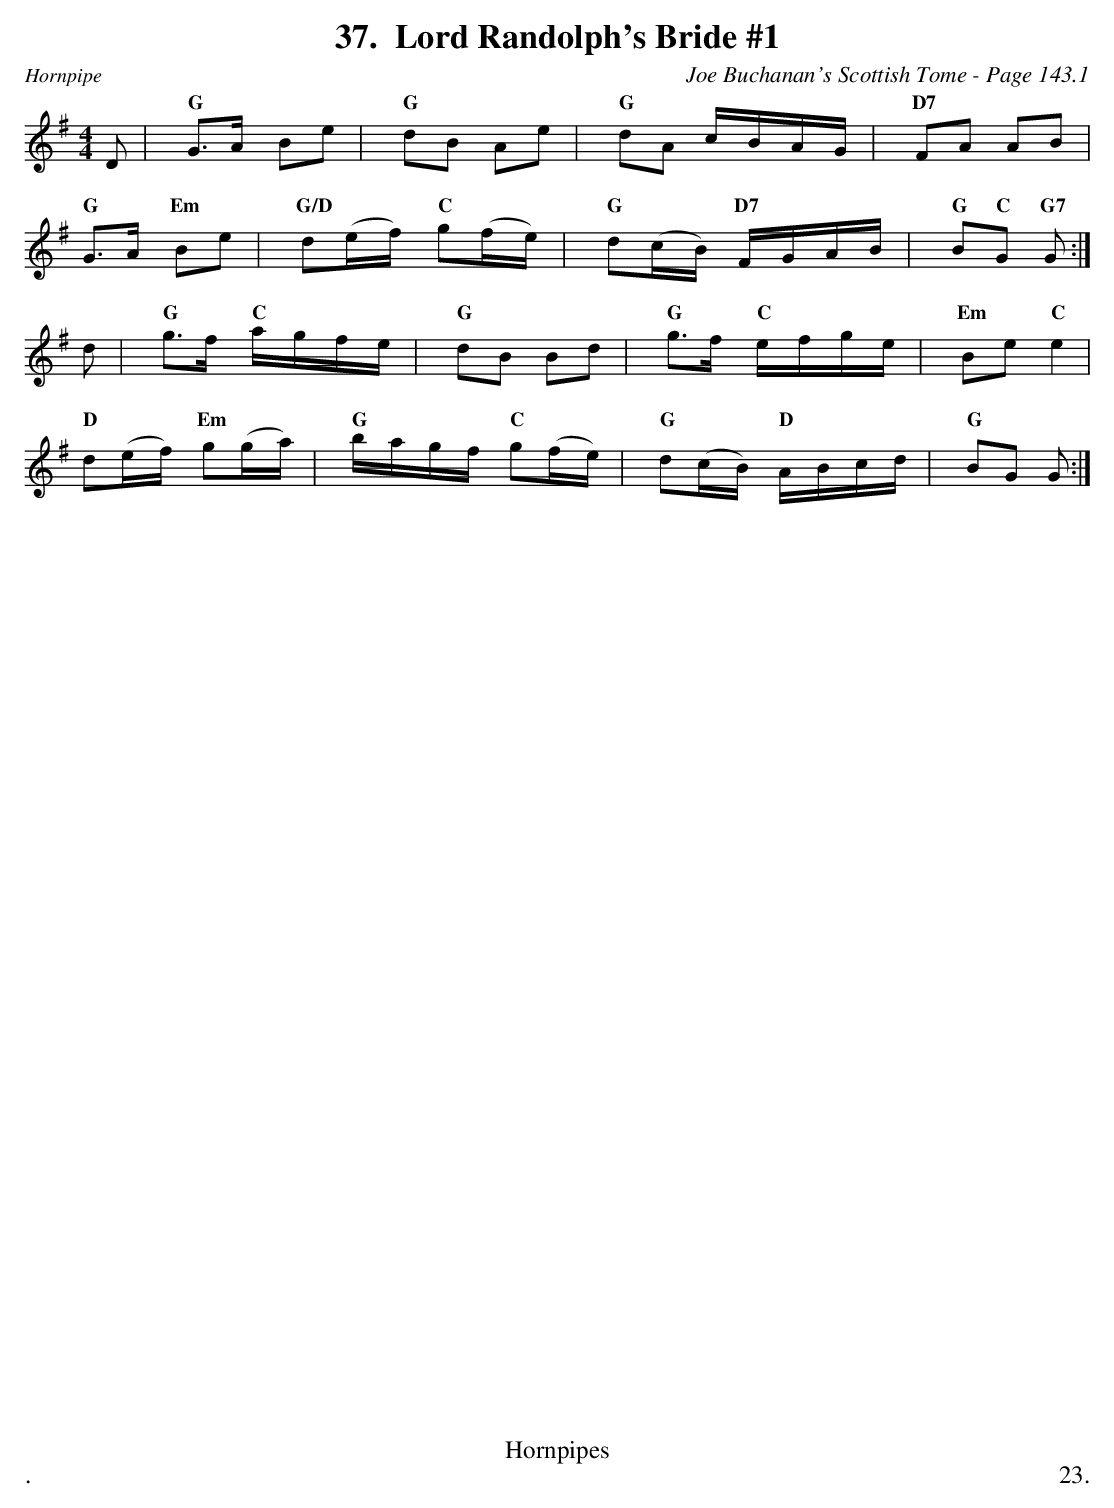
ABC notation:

X:1
T:Lord Randolph's Bride #1
C:Joe Buchanan's Scottish Tome - Page 143.1
L:1/8
M:4/4
K:G
D | "G"G>A Be | "G"dB Ae | "G"dA c/B/A/G/ | "D7"FA AB |
"G"G>A "Em"Be |  "G/D"d(e/f/) "C"g(f/e/) | "G"d(c/B/) "D7"F/G/A/B/ |  "G"B"C"G "G7"G :|
d | "G"g>f "C"a/g/f/e/ | "G"dB Bd | "G"g>f "C"e/f/g/e/ | "Em"Be "C"e2 |
"D"d(e/f/) "Em"g(g/a/) | "G"b/a/g/f/ "C"g(f/e/) | "G"d(c/B/) "D"A/B/c/d/ | "G"BG G :|
